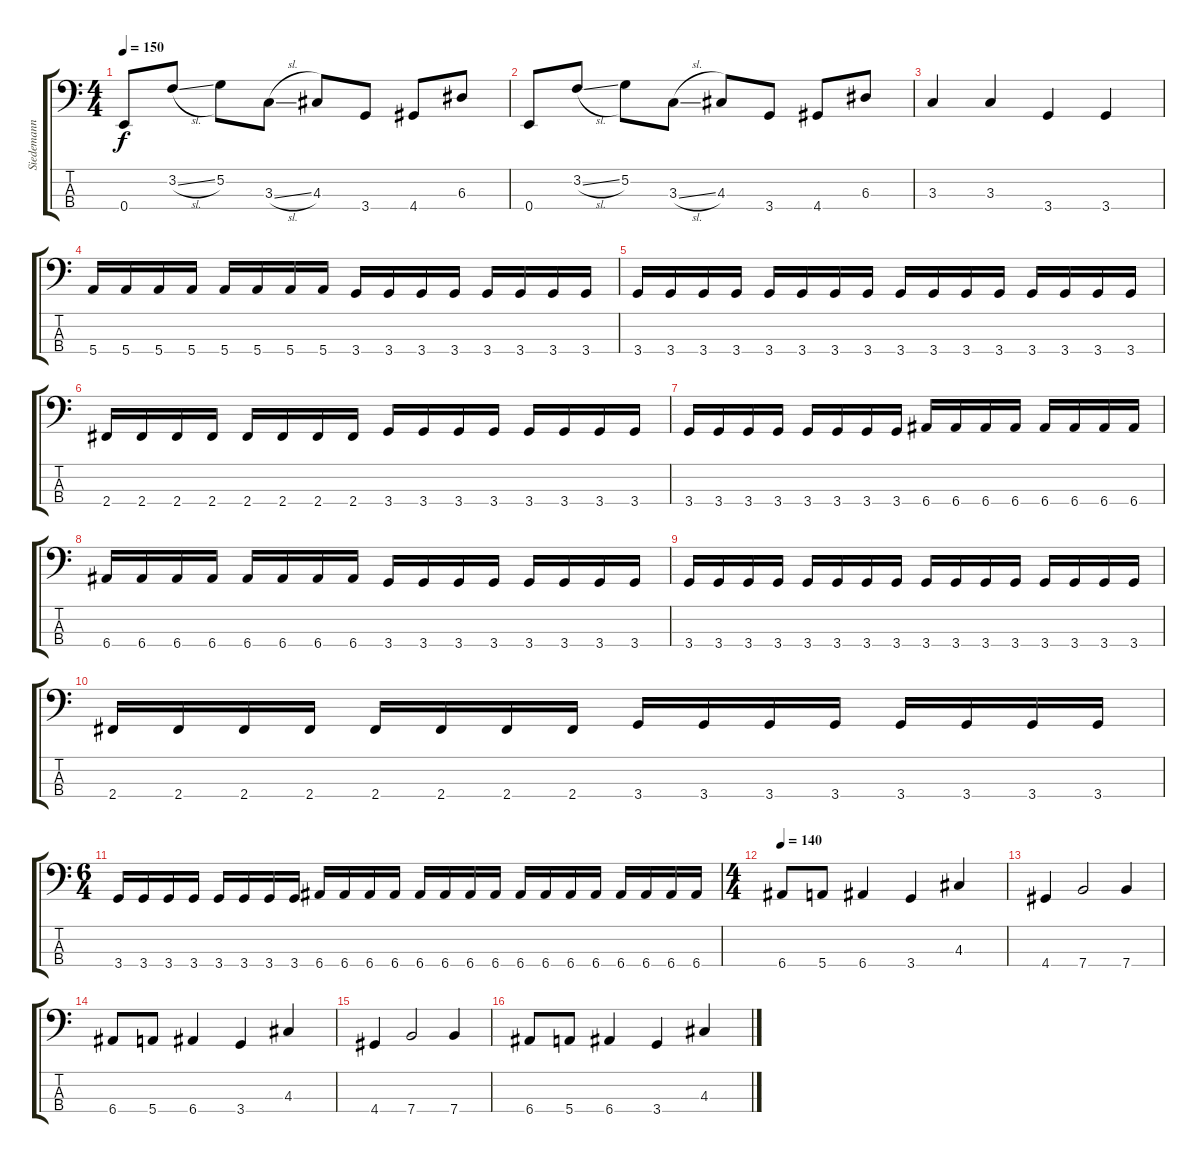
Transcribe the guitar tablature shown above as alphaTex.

\track ("Siedemann" "Siedemann") {instrument electricbasspick}
\staff {score tabs}
\tuning (G2 D2 A1 E1) {hide}
\ts (4 4)
\tempo 150
\clef f4
\ks c
0.4.8{dy f} 3.2{sl}.8 5.2.8 3.3{sl}.8 4.3.8 3.4.8 4.4.8 6.3.8 |
0.4.8 3.2{sl}.8 5.2.8 3.3{sl}.8 4.3.8 3.4.8 4.4.8 6.3.8 |
3.3.4 3.3.4 3.4.4 3.4.4 |
5.4.16 5.4.16 5.4.16 5.4.16 5.4.16 5.4.16 5.4.16 5.4.16 3.4.16 3.4.16 3.4.16 3.4.16 3.4.16 3.4.16 3.4.16 3.4.16 |
3.4.16 3.4.16 3.4.16 3.4.16 3.4.16 3.4.16 3.4.16 3.4.16 3.4.16 3.4.16 3.4.16 3.4.16 3.4.16 3.4.16 3.4.16 3.4.16 |
2.4.16 2.4.16 2.4.16 2.4.16 2.4.16 2.4.16 2.4.16 2.4.16 3.4.16 3.4.16 3.4.16 3.4.16 3.4.16 3.4.16 3.4.16 3.4.16 |
3.4.16 3.4.16 3.4.16 3.4.16 3.4.16 3.4.16 3.4.16 3.4.16 6.4.16 6.4.16 6.4.16 6.4.16 6.4.16 6.4.16 6.4.16 6.4.16 |
6.4.16 6.4.16 6.4.16 6.4.16 6.4.16 6.4.16 6.4.16 6.4.16 3.4.16 3.4.16 3.4.16 3.4.16 3.4.16 3.4.16 3.4.16 3.4.16 |
3.4.16 3.4.16 3.4.16 3.4.16 3.4.16 3.4.16 3.4.16 3.4.16 3.4.16 3.4.16 3.4.16 3.4.16 3.4.16 3.4.16 3.4.16 3.4.16 |
2.4.16 2.4.16 2.4.16 2.4.16 2.4.16 2.4.16 2.4.16 2.4.16 3.4.16 3.4.16 3.4.16 3.4.16 3.4.16 3.4.16 3.4.16 3.4.16 |
\ts (6 4)
3.4.16 3.4.16 3.4.16 3.4.16 3.4.16 3.4.16 3.4.16 3.4.16 6.4.16 6.4.16 6.4.16 6.4.16 6.4.16 6.4.16 6.4.16 6.4.16 6.4.16 6.4.16 6.4.16 6.4.16 6.4.16 6.4.16 6.4.16 6.4.16 |
\ts (4 4)
\tempo 140
6.4.8 5.4.8 6.4.4 3.4.4 4.3.4 |
4.4.4 7.4.2 7.4.4 |
6.4.8 5.4.8 6.4.4 3.4.4 4.3.4 |
4.4.4 7.4.2 7.4.4 |
6.4.8 5.4.8 6.4.4 3.4.4 4.3.4
